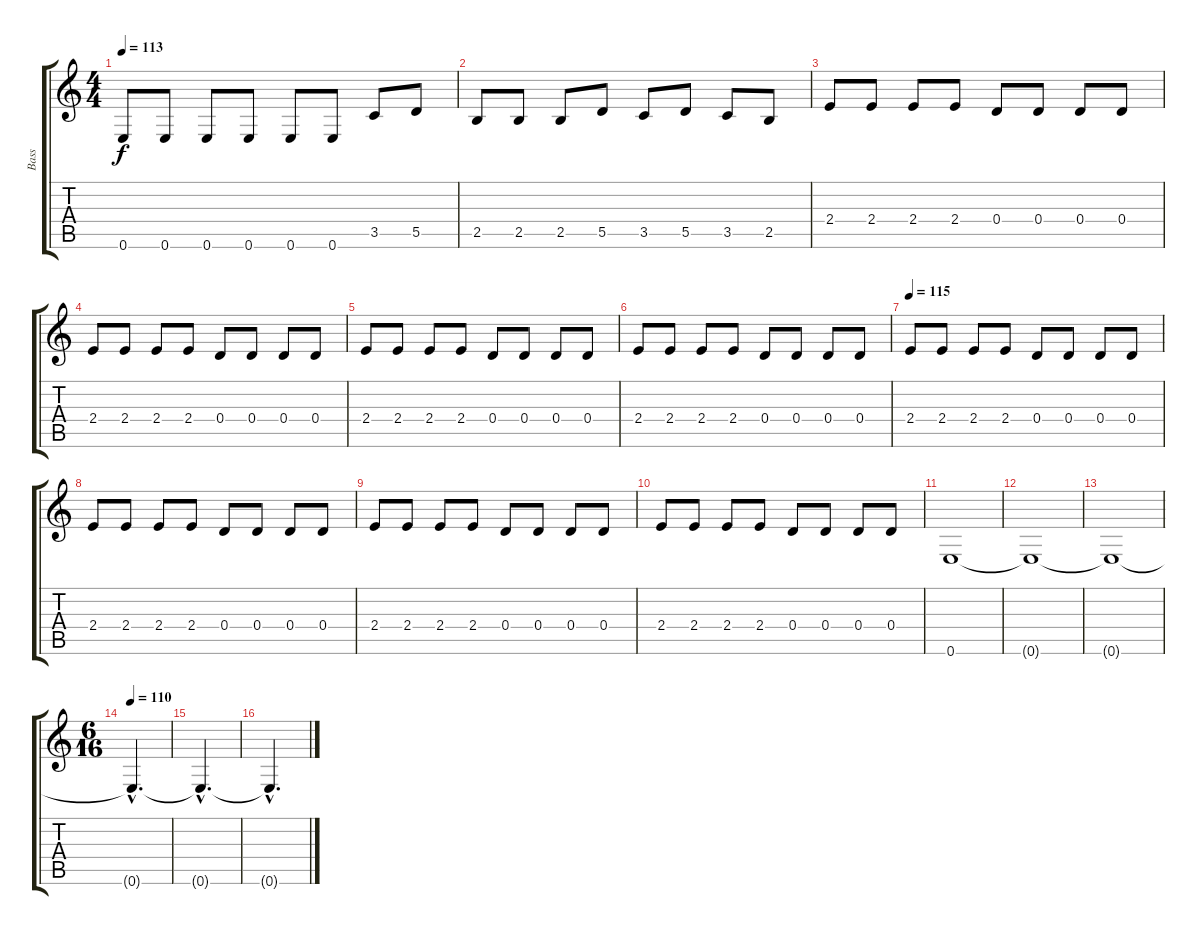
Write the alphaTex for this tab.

\track ("Bass" "Bass") {instrument electricbassfinger}
\staff {score tabs}
\tuning (E4 B3 G3 D3 A2 E2) {hide}
\ts (4 4)
\tempo 113
\clef g2
\ks c
0.6.8{dy f} 0.6.8 0.6.8 0.6.8 0.6.8 0.6.8 3.5.8 5.5.8 |
2.5.8 2.5.8 2.5.8 5.5.8 3.5.8 5.5.8 3.5.8 2.5.8 |
2.4.8 2.4.8 2.4.8 2.4.8 0.4.8 0.4.8 0.4.8 0.4.8 |
2.4.8 2.4.8 2.4.8 2.4.8 0.4.8 0.4.8 0.4.8 0.4.8 |
2.4.8 2.4.8 2.4.8 2.4.8 0.4.8 0.4.8 0.4.8 0.4.8 |
2.4.8 2.4.8 2.4.8 2.4.8 0.4.8 0.4.8 0.4.8 0.4.8 |
\tempo 115
2.4.8 2.4.8 2.4.8 2.4.8 0.4.8 0.4.8 0.4.8 0.4.8 |
2.4.8 2.4.8 2.4.8 2.4.8 0.4.8 0.4.8 0.4.8 0.4.8 |
2.4.8 2.4.8 2.4.8 2.4.8 0.4.8 0.4.8 0.4.8 0.4.8 |
2.4.8 2.4.8 2.4.8 2.4.8 0.4.8 0.4.8 0.4.8 0.4.8 |
0.6.1 |
0.6{t}.1 |
0.6{t}.1 |
\ts (6 16)
\tempo 110
0.6{hac t}.4{d} |
0.6{hac t}.4{d} |
0.6{hac t}.4{d}
